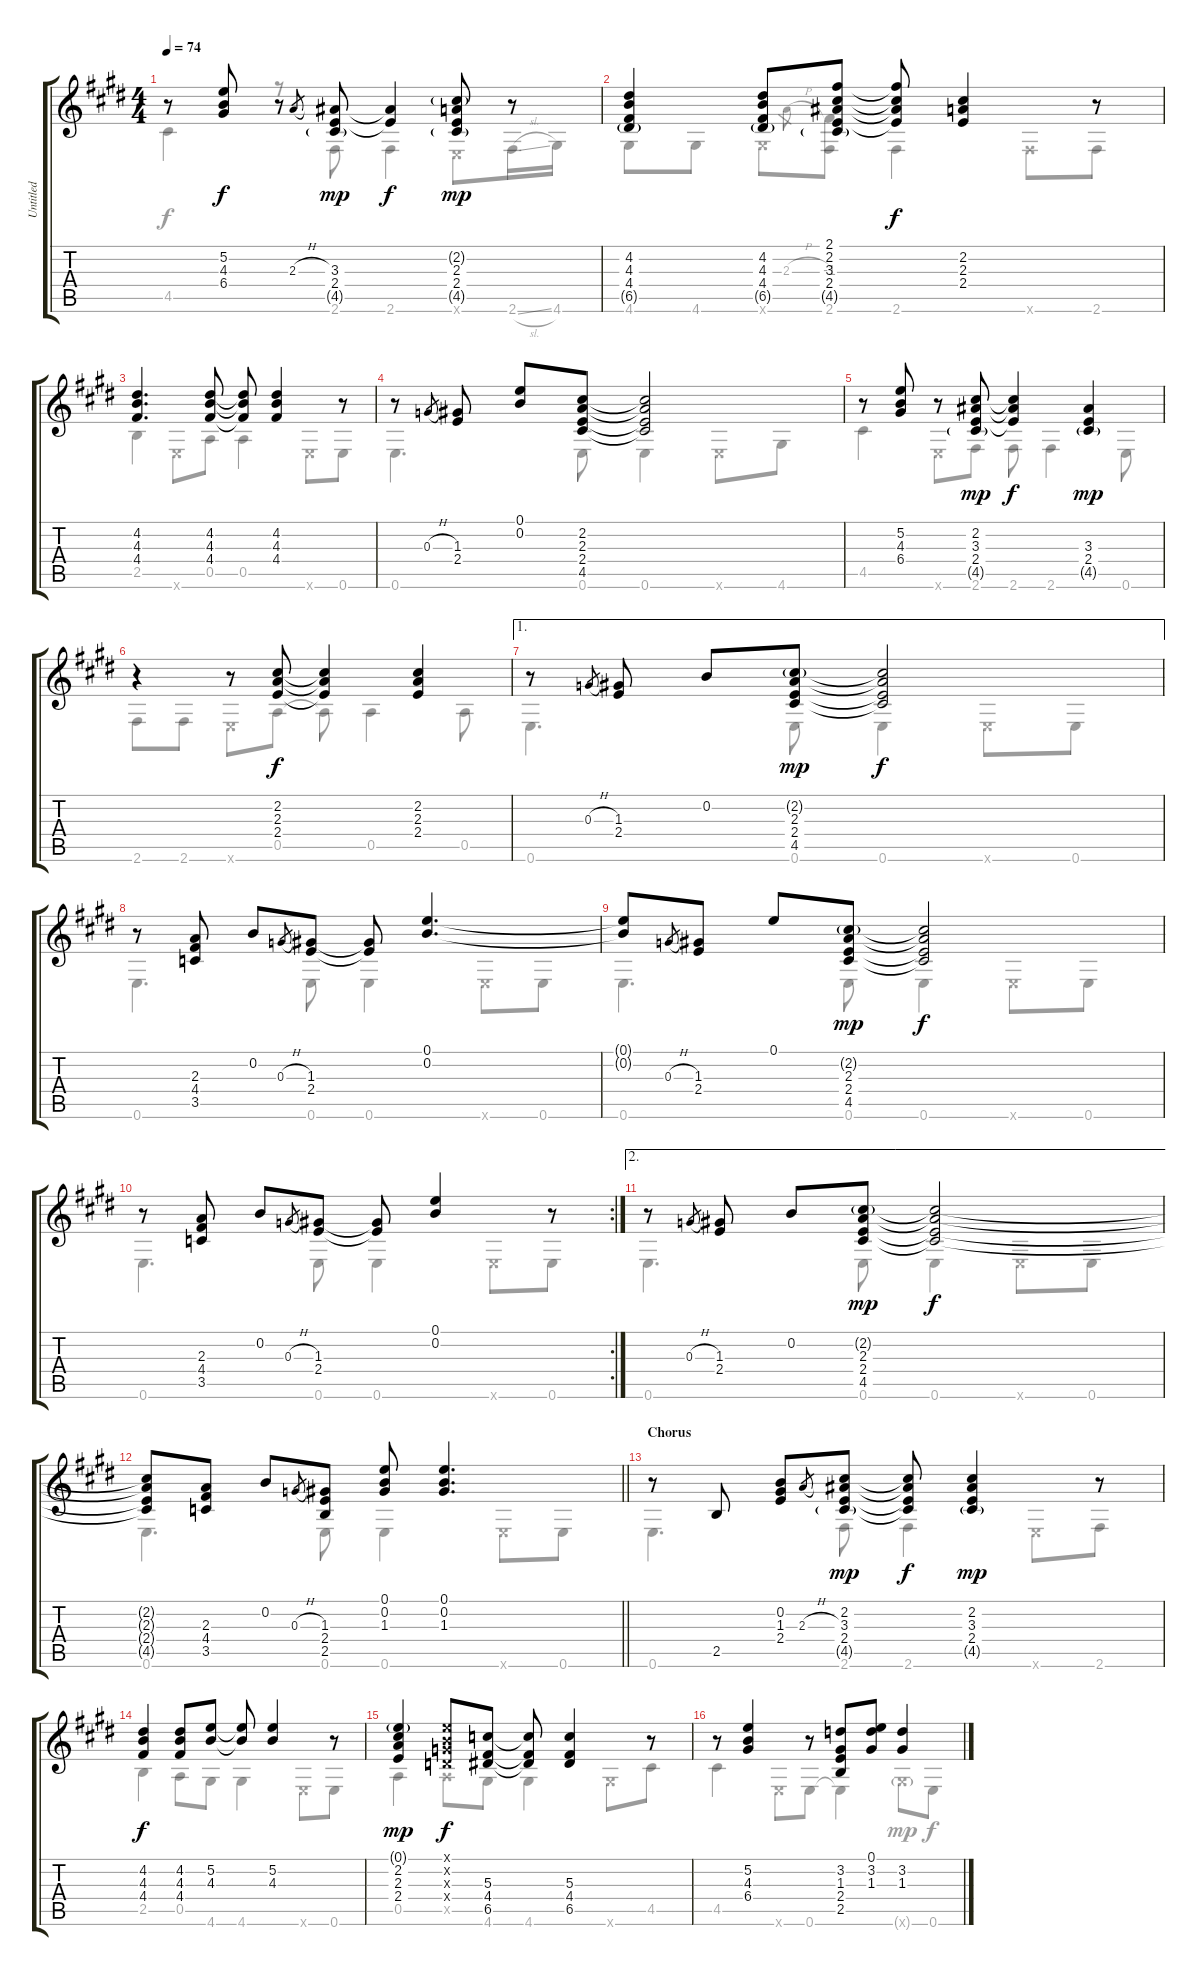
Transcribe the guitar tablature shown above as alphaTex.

\track ("Untitled" "Untitled") {instrument acousticguitarnylon}
\staff {score tabs}
\tuning (E4 B3 G3 D3 A2 E2) {hide}
\voice
\ts (4 4)
\tempo 74
\clef g2
\ks c#minor
r.8{dy f} (5.2 4.3 6.4).8 r.8 2.3{h}.8{gr} (3.3 2.4 4.5{g}).8{dy mp} (3.3{t} 2.4{t}).4{dy f} (2.2{g} 2.3 2.4 4.5{g}).8{dy mp} r.8 |
(4.2 4.3 4.4 6.5{g}).4 (4.2 4.3 4.4 6.5{g}).8 (2.1 2.2 3.3 2.4 4.5{g}).8 (2.1{t} 2.2{t} 3.3{t} 2.4{t}).8{dy f} (2.2 2.3 2.4).4 r.8 |
\ks e
(4.2 4.3 4.4).4{d} (4.2 4.3 4.4).8 (4.2{t} 4.3{t} 4.4{t}).8 (4.2 4.3 4.4).4 r.8 |
\ks c#minor
r.8 0.3{h}.8{gr} (1.3 2.4).8 (0.1 0.2).8 (2.2 2.3 2.4 4.5).8 (2.2{t} 2.3{t} 2.4{t} 4.5{t}).2 |
r.8 (5.2 4.3 6.4).8 r.8 (2.2 3.3 2.4 4.5{g}).8{dy mp} (2.2{t} 3.3{t} 2.4{t}).4{dy f} (3.3 2.4 4.5{g}).4{dy mp} |
\ks e
r.4 r.8 (2.2 2.3 2.4).8{dy f} (2.2{t} 2.3{t} 2.4{t}).4 (2.2 2.3 2.4).4 |
\ae 1
\ks c#minor
r.8 0.3{h}.8{gr} (1.3 2.4).8 0.2.8 (2.2{g} 2.3 2.4 4.5).8{dy mp} (2.2{t} 2.3{t} 2.4{t} 4.5{t}).2{dy f} |
r.8 (2.3 4.4 3.5).8 0.2.8 0.3{h}.8{gr} (1.3 2.4).8 (1.3{t} 2.4{t}).8 (0.1 0.2).4{d} |
\ks e
(0.1{t} 0.2{t}).8 0.3{h}.8{gr} (1.3 2.4).8 0.1.8 (2.2{g} 2.3 2.4 4.5).8{dy mp} (2.2{t} 2.3{t} 2.4{t} 4.5{t}).2{dy f} |
\rc 2
\ks c#minor
r.8 (2.3 4.4 3.5).8 0.2.8 0.3{h}.8{gr} (1.3 2.4).8 (1.3{t} 2.4{t}).8 (0.1 0.2).4 r.8 |
\ae 2
r.8 0.3{h}.8{gr} (1.3 2.4).8 0.2.8 (2.2{g} 2.3 2.4 4.5).8{dy mp} (2.2{t} 2.3{t} 2.4{t} 4.5{t}).2{dy f} |
\barLineRight lightlight
\ks e
(2.2{t} 2.3{t} 2.4{t} 4.5{t}).8 (2.3 4.4 3.5).8 0.2.8 0.3{h}.8{gr} (1.3 2.4 2.5).8 (0.1 0.2 1.3).8 (0.1 0.2 1.3).4{d} |
\section ("" "Chorus")
\ks c#minor
r.8 2.5.8 (0.2 1.3 2.4).8 2.3{h}.8{gr} (2.2 3.3 2.4 4.5{g}).8{dy mp} (2.2{t} 3.3{t} 2.4{t} 4.5{t}).8{dy f} (2.2 3.3 2.4 4.5{g}).4{dy mp} r.8 |
(4.2 4.3 4.4).4{dy f} (4.2 4.3 4.4).8 (5.2 4.3).8 (5.2{t} 4.3{t}).8 (5.2 4.3).4 r.8 |
\ks e
(0.1{g} 2.2 2.3 2.4).4{dy mp} (0.1{x} 0.2{x} 0.3{x} 0.4{x}).8{dy f} (5.3 4.4 6.5).8 (5.3{t} 4.4{t} 6.5{t}).8 (5.3 4.4 6.5).4 r.8 |
\ks c#minor
r.8 (5.2 4.3 6.4).4 r.8 (3.2 1.3 2.4 2.5).8 (0.1 3.2 1.3).8 (3.2 1.3).4
\voice
\clef g2
\ottava regular
\simile none
\ks c#minor
4.5.4{dy f} r.8 2.6.8 2.6.4 0.6{x}.8 2.6{sl}.16 4.6.16 |
4.6.8 4.6.8 4.6{x}.8 2.3{h}.8{gr} (-1.3 2.6).8 2.6.4 2.6{x}.8 2.6.8 |
\ks e
2.5.4 0.6{x}.8 0.5.8 0.5.4 0.6{x}.8 0.6.8 |
\ks c#minor
0.6.4{d} 0.6.8 0.6.4 0.6{x}.8 4.6.8 |
4.5.4 0.6{x}.8 2.6.8 2.6.8 2.6.4 0.6.8 |
\ks e
2.6.8 2.6.8 0.6{x}.8 0.5.8 0.5{t}.8 0.5.4 0.5.8 |
\ks c#minor
0.6.4{d} 0.6.8 0.6.4 0.6{x}.8 0.6.8 |
0.6.4{d} 0.6.8 0.6.4 0.6{x}.8 0.6.8 |
\ks e
0.6.4{d} 0.6.8 0.6.4 0.6{x}.8 0.6.8 |
\ks c#minor
0.6.4{d} 0.6.8 0.6.4 0.6{x}.8 0.6.8 |
0.6.4{d} 0.6.8 0.6.4 0.6{x}.8 0.6.8 |
\barLineRight lightlight
\ks e
0.6.4{d} 0.6.8 0.6.4 0.6{x}.8 0.6.8 |
\ks c#minor
0.6.4{d} 2.6.8 2.6.4 0.6{x}.8 2.6.8 |
2.5.4 0.5.8 4.6.8 4.6.4 0.6{x}.8 0.6.8 |
\ks e
0.5.4 0.5{x}.8 4.6.8 4.6.4 4.6{x}.8 4.5.8 |
\ks c#minor
4.5.4 0.6{x}.8 0.6.8 0.6{t}.4 4.6{g x}.8{dy mp} 0.6.8{dy f}
